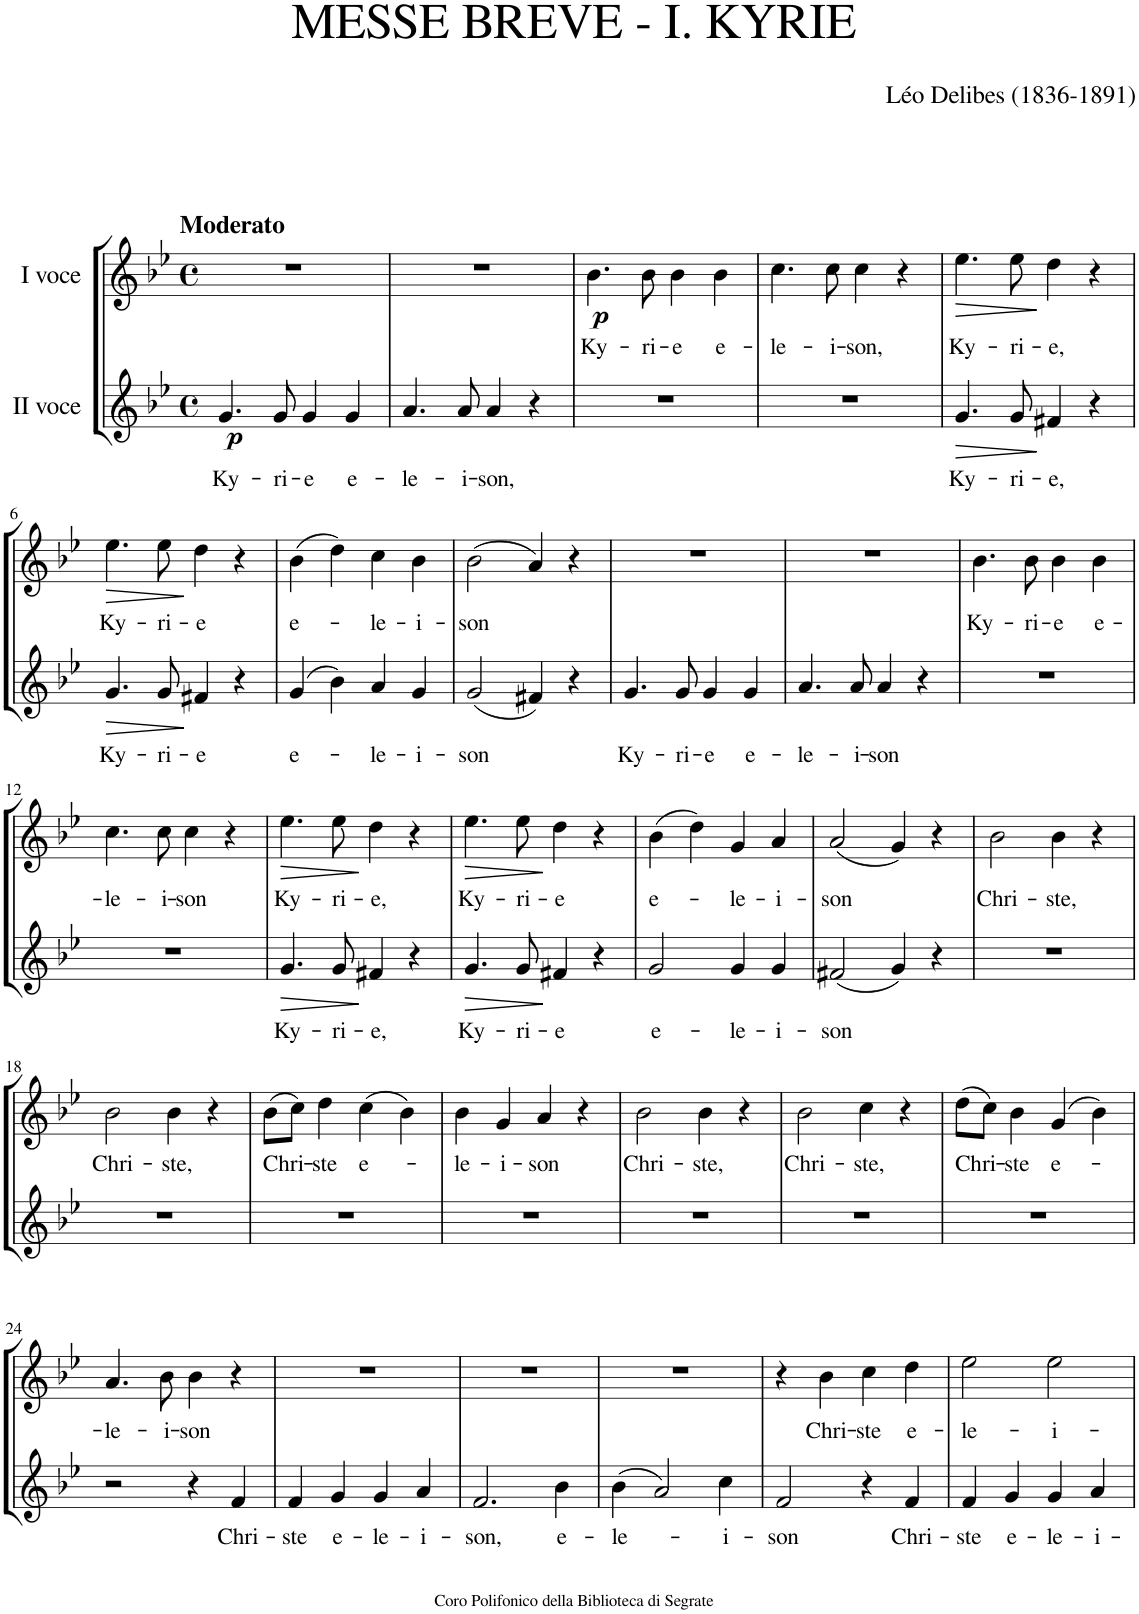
**kern	**text	**dynam	**kern	**text	**dynam
*part2	*part2	*part2	*part1	*part1	*part1
*staff2	*staff2	*staff2	*staff1	*staff1	*staff1
*I"II voce	*	*	*I"I voce	*	*
*clefG2	*	*	*clefG2	*	*
*k[b-e-]	*	*	*k[b-e-]	*	*
*B-:	*	*	*B-:	*	*
*M4/4	*	*	*M4/4	*	*
*met(c)	*	*	*met(c)	*	*
=1	=1	=1	=1	=1	=1
!	!	!	!LO:TX:a:B:t=Moderato	!	!
!	!LO:LY:b	!LO:DY:b	!	!	!
4.g/	Ky-	p	1r	.	.
!	!LO:LY:b	!	!	!	!
8g/	-ri-	.	.	.	.
!	!LO:LY:b	!	!	!	!
4g/	-e	.	.	.	.
!	!LO:LY:b	!	!	!	!
4g/	e-	.	.	.	.
=2	=2	=2	=2	=2	=2
!	!LO:LY:b	!	!	!	!
4.a/	-le-	.	1r	.	.
!	!LO:LY:b	!	!	!	!
8a/	-i-	.	.	.	.
!	!LO:LY:b	!	!	!	!
4a/	-son,	.	.	.	.
4r	.	.	.	.	.
=3	=3	=3	=3	=3	=3
!	!	!	!	!LO:LY:b	!LO:DY:b
1r	.	.	4.b-\	Ky-	p
!	!	!	!	!LO:LY:b	!
.	.	.	8b-\	-ri-	.
!	!	!	!	!LO:LY:b	!
.	.	.	4b-\	-e	.
!	!	!	!	!LO:LY:b	!
.	.	.	4b-\	e-	.
=4	=4	=4	=4	=4	=4
!	!	!	!	!LO:LY:b	!
1r	.	.	4.cc\	-le-	.
!	!	!	!	!LO:LY:b	!
.	.	.	8cc\	-i-	.
!	!	!	!	!LO:LY:b	!
.	.	.	4cc\	-son,	.
.	.	.	4r	.	.
=5	=5	=5	=5	=5	=5
!	!LO:LY:b	!LO:HP:b	!	!LO:LY:b	!LO:HP:b
4.g/	Ky-	>	4.ee-\	Ky-	>
!	!LO:LY:b	!	!	!LO:LY:b	!
8g/	-ri-	.	8ee-\	-ri-	.
!	!LO:LY:b	!	!	!LO:LY:b	!
4f#X/	-e,	]	4dd\	-e,	]
4r	.	.	4r	.	.
!!LO:LB:g=z
=6	=6	=6	=6	=6	=6
!	!LO:LY:b	!LO:HP:b	!	!LO:LY:b	!LO:HP:b
4.g/	Ky-	>	4.ee-\	Ky-	>
!	!LO:LY:b	!	!	!LO:LY:b	!
8g/	-ri-	.	8ee-\	-ri-	.
!	!LO:LY:b	!	!	!LO:LY:b	!
4f#X/	-e	]	4dd\	-e	]
4r	.	.	4r	.	.
=7	=7	=7	=7	=7	=7
!	!LO:LY:b	!	!	!LO:LY:b	!
(4g/	e-	.	(4b-\	e-	.
4b-\)	.	.	4dd\)	.	.
!	!LO:LY:b	!	!	!LO:LY:b	!
4a/	-le-	.	4cc\	-le-	.
!	!LO:LY:b	!	!	!LO:LY:b	!
4g/	-i-	.	4b-\	-i-	.
=8	=8	=8	=8	=8	=8
!	!LO:LY:b	!	!	!LO:LY:b	!
(2g/	-son	.	(2b-\	-son	.
4f#X/)	.	.	4a/)	.	.
4r	.	.	4r	.	.
=9	=9	=9	=9	=9	=9
!	!LO:LY:b	!	!	!	!
4.g/	Ky-	.	1r	.	.
!	!LO:LY:b	!	!	!	!
8g/	-ri-	.	.	.	.
!	!LO:LY:b	!	!	!	!
4g/	-e	.	.	.	.
!	!LO:LY:b	!	!	!	!
4g/	e-	.	.	.	.
=10	=10	=10	=10	=10	=10
!	!LO:LY:b	!	!	!	!
4.a/	-le-	.	1r	.	.
!	!LO:LY:b	!	!	!	!
8a/	-i-	.	.	.	.
!	!LO:LY:b	!	!	!	!
4a/	-son	.	.	.	.
4r	.	.	.	.	.
=11	=11	=11	=11	=11	=11
!	!	!	!	!LO:LY:b	!
1r	.	.	4.b-\	Ky-	.
!	!	!	!	!LO:LY:b	!
.	.	.	8b-\	-ri-	.
!	!	!	!	!LO:LY:b	!
.	.	.	4b-\	-e	.
!	!	!	!	!LO:LY:b	!
.	.	.	4b-\	e-	.
!!LO:LB:g=z
=12	=12	=12	=12	=12	=12
!	!	!	!	!LO:LY:b	!
1r	.	.	4.cc\	-le-	.
!	!	!	!	!LO:LY:b	!
.	.	.	8cc\	-i-	.
!	!	!	!	!LO:LY:b	!
.	.	.	4cc\	-son	.
.	.	.	4r	.	.
=13	=13	=13	=13	=13	=13
!	!LO:LY:b	!LO:HP:b	!	!LO:LY:b	!LO:HP:b
4.g/	Ky-	>	4.ee-\	Ky-	>
!	!LO:LY:b	!	!	!LO:LY:b	!
8g/	-ri-	.	8ee-\	-ri-	.
!	!LO:LY:b	!	!	!LO:LY:b	!
4f#X/	-e,	]	4dd\	-e,	]
4r	.	.	4r	.	.
=14	=14	=14	=14	=14	=14
!	!LO:LY:b	!LO:HP:b	!	!LO:LY:b	!LO:HP:b
4.g/	Ky-	>	4.ee-\	Ky-	>
!	!LO:LY:b	!	!	!LO:LY:b	!
8g/	-ri-	.	8ee-\	-ri-	.
!	!LO:LY:b	!	!	!LO:LY:b	!
4f#X/	-e	]	4dd\	-e	]
4r	.	.	4r	.	.
=15	=15	=15	=15	=15	=15
!	!LO:LY:b	!	!	!LO:LY:b	!
2g/	e-	.	(4b-\	e-	.
.	.	.	4dd\)	.	.
!	!LO:LY:b	!	!	!LO:LY:b	!
4g/	-le-	.	4g/	-le-	.
!	!LO:LY:b	!	!	!LO:LY:b	!
4g/	-i-	.	4a/	-i-	.
=16	=16	=16	=16	=16	=16
!	!LO:LY:b	!	!	!LO:LY:b	!
(2f#X/	-son	.	(2a/	-son	.
4g/)	.	.	4g/)	.	.
4r	.	.	4r	.	.
=17	=17	=17	=17	=17	=17
!	!	!	!	!LO:LY:b	!
1r	.	.	2b-\	Chri-	.
!	!	!	!	!LO:LY:b	!
.	.	.	4b-\	-ste,	.
.	.	.	4r	.	.
!!LO:LB:g=z
=18	=18	=18	=18	=18	=18
!	!	!	!	!LO:LY:b	!
1r	.	.	2b-\	Chri-	.
!	!	!	!	!LO:LY:b	!
.	.	.	4b-\	-ste,	.
.	.	.	4r	.	.
=19	=19	=19	=19	=19	=19
!	!	!	!	!LO:LY:b	!
1r	.	.	(8b-\L	Chri-	.
.	.	.	8cc\J)	.	.
!	!	!	!	!LO:LY:b	!
.	.	.	4dd\	-ste	.
!	!	!	!	!LO:LY:b	!
.	.	.	(4cc\	e-	.
.	.	.	4b-\)	.	.
=20	=20	=20	=20	=20	=20
!	!	!	!	!LO:LY:b	!
1r	.	.	4b-\	-le-	.
!	!	!	!	!LO:LY:b	!
.	.	.	4g/	-i-	.
!	!	!	!	!LO:LY:b	!
.	.	.	4a/	-son	.
.	.	.	4r	.	.
=21	=21	=21	=21	=21	=21
!	!	!	!	!LO:LY:b	!
1r	.	.	2b-\	Chri-	.
!	!	!	!	!LO:LY:b	!
.	.	.	4b-\	-ste,	.
.	.	.	4r	.	.
=22	=22	=22	=22	=22	=22
!	!	!	!	!LO:LY:b	!
1r	.	.	2b-\	Chri-	.
!	!	!	!	!LO:LY:b	!
.	.	.	4cc\	-ste,	.
.	.	.	4r	.	.
=23	=23	=23	=23	=23	=23
!	!	!	!	!LO:LY:b	!
1r	.	.	(8dd\L	Chri-	.
.	.	.	8cc\J)	.	.
!	!	!	!	!LO:LY:b	!
.	.	.	4b-\	-ste	.
!	!	!	!	!LO:LY:b	!
.	.	.	(4g/	e-	.
.	.	.	4b-\)	.	.
!!LO:LB:g=z
=24	=24	=24	=24	=24	=24
!	!	!	!	!LO:LY:b	!
2r	.	.	4.a/	-le-	.
!	!	!	!	!LO:LY:b	!
.	.	.	8b-\	-i-	.
!	!	!	!	!LO:LY:b	!
4r	.	.	4b-\	-son	.
!	!LO:LY:b	!	!	!	!
4f/	Chri-	.	4r	.	.
=25	=25	=25	=25	=25	=25
!	!LO:LY:b	!	!	!	!
4f/	-ste	.	1r	.	.
!	!LO:LY:b	!	!	!	!
4g/	e-	.	.	.	.
!	!LO:LY:b	!	!	!	!
4g/	-le-	.	.	.	.
!	!LO:LY:b	!	!	!	!
4a/	-i-	.	.	.	.
=26	=26	=26	=26	=26	=26
!	!LO:LY:b	!	!	!	!
2.f/	-son,	.	1r	.	.
!	!LO:LY:b	!	!	!	!
4b-\	e-	.	.	.	.
=27	=27	=27	=27	=27	=27
!	!LO:LY:b	!	!	!	!
(4b-\	-le-	.	1r	.	.
2a/)	.	.	.	.	.
!	!LO:LY:b	!	!	!	!
4cc\	-i-	.	.	.	.
=28	=28	=28	=28	=28	=28
!	!LO:LY:b	!	!	!	!
2f/	-son	.	4r	.	.
!	!	!	!	!LO:LY:b	!
.	.	.	4b-\	Chri-	.
!	!	!	!	!LO:LY:b	!
4r	.	.	4cc\	-ste	.
!	!LO:LY:b	!	!	!LO:LY:b	!
4f/	Chri-	.	4dd\	e-	.
=29	=29	=29	=29	=29	=29
!	!LO:LY:b	!	!	!LO:LY:b	!
4f/	-ste	.	2ee-\	-le-	.
!	!LO:LY:b	!	!	!	!
4g/	e-	.	.	.	.
!	!LO:LY:b	!	!	!LO:LY:b	!
4g/	-le-	.	2ee-\	-i-	.
!	!LO:LY:b	!	!	!	!
4a/	-i-	.	.	.	.
=	=	=	=	=	=
*-	*-	*-	*-	*-	*-
